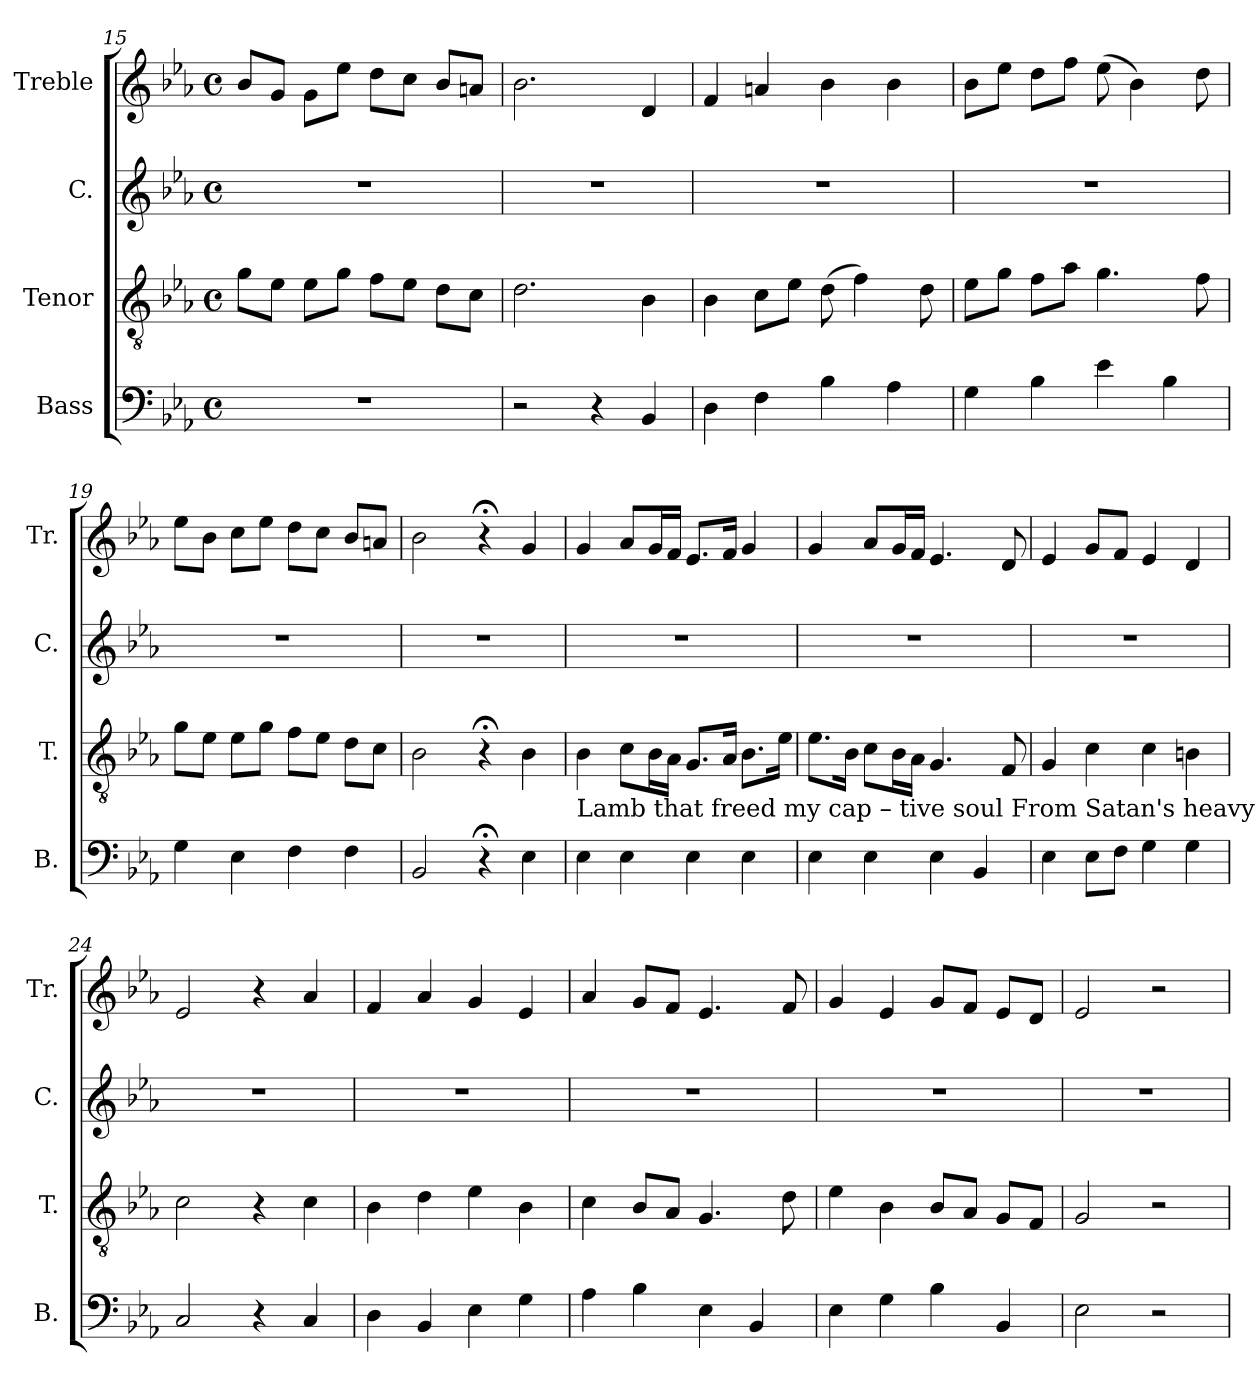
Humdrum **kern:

**kern	**kern	**kern	**kern
*part4	*part3	*part2	*part1
*staff4	*staff3	*staff2	*staff1
*I"Bass	*I"Tenor	*I"C.	*I"Treble
*I'B.	*I'T.	*I'C.	*I'Tr.
*clefF4	*clefGv2	*clefG2	*clefG2
*k[b-e-a-]	*k[b-e-a-]	*k[b-e-a-]	*k[b-e-a-]
*M4/4	*M4/4	*M4/4	*M4/4
*met(c)	*met(c)	*met(c)	*met(c)
=15	=15	=15	=15
1r	8g\L	1r	8b-/L
.	8e-\J	.	8g/J
.	8e-\L	.	8g\L
.	8g\J	.	8ee-\J
.	8f\L	.	8dd\L
.	8e-\J	.	8cc\J
.	8d\L	.	8b-/L
.	8c\J	.	8an/J
=16	=16	=16	=16
2r	2.d\	1r	2.b-\
4r	.	.	.
4BB-/	4B-\	.	4d/
=17	=17	=17	=17
4D\	4B-\	1r	4f/
4F\	8c\L	.	4an/
.	8e-\J	.	.
4B-\	(8d\	.	4b-\
.	4f\)	.	.
4A-\	.	.	4b-\
.	8d\	.	.
=18	=18	=18	=18
4G\	8e-\L	1r	8b-\L
.	8g\J	.	8ee-\J
4B-\	8f\L	.	8dd\L
.	8a-\J	.	8ff\J
4e-\	4.g\	.	(8ee-\
.	.	.	4b-\)
4B-\	.	.	.
.	8f\	.	8dd\
=19	=19	=19	=19
4G\	8g\L	1r	8ee-\L
.	8e-\J	.	8b-\J
4E-\	8e-\L	.	8cc\L
.	8g\J	.	8ee-\J
4F\	8f\L	.	8dd\L
.	8e-\J	.	8cc\J
4F\	8d\L	.	8b-/L
.	8c\J	.	8an/J
=20	=20	=20	=20
2BB-/	2B-\	1r	2b-\
4r;<	4r;<	.	4r;<
4E-\	4B-\	.	4g/
!!LO:LB:g=z
=21	=21	=21	=21
!	!LO:TX:b:t=Lamb  that   freed  my       cap – tive   soul  From Satan's  heavy chains,  And sent the lion down to howl  Where hell and horror reigns.	!	!
4E-\	4B-\	1r	4g/
4E-\	8c\L	.	8a-/L
.	16B-\L	.	16g/L
.	16A-\JJ	.	16f/JJ
4E-\	8.G/L	.	8.e-/L
.	16A-/Jk	.	16f/Jk
4E-\	8.B-\L	.	4g/
.	16e-\Jk	.	.
=22	=22	=22	=22
4E-\	8.e-\L	1r	4g/
.	16B-\Jk	.	.
4E-\	8c\L	.	8a-/L
.	16B-\L	.	16g/L
.	16A-\JJ	.	16f/JJ
4E-\	4.G/	.	4.e-/
4BB-/	.	.	.
.	8F/	.	8d/
=23	=23	=23	=23
4E-\	4G/	1r	4e-/
8E-\L	4c\	.	8g/L
8F\J	.	.	8f/J
4G\	4c\	.	4e-/
4G\	4Bn\	.	4d/
=24	=24	=24	=24
2C/	2c\	1r	2e-/
4r	4r	.	4r
4C/	4c\	.	4a-/
=25	=25	=25	=25
4D\	4B-\	1r	4f/
4BB-/	4d\	.	4a-/
4E-\	4e-\	.	4g/
4G\	4B-\	.	4e-/
=26	=26	=26	=26
4A-\	4c\	1r	4a-/
4B-\	8B-/L	.	8g/L
.	8A-/J	.	8f/J
4E-\	4.G/	.	4.e-/
4BB-/	.	.	.
.	8d\	.	8f/
=27	=27	=27	=27
4E-\	4e-\	1r	4g/
4G\	4B-\	.	4e-/
4B-\	8B-/L	.	8g/L
.	8A-/J	.	8f/J
4BB-/	8G/L	.	8e-/L
.	8F/J	.	8d/J
=28	=28	=28	=28
2E-\	2G/	1r	2e-/
2r	2r	.	2r
=	=	=	=
*-	*-	*-	*-
